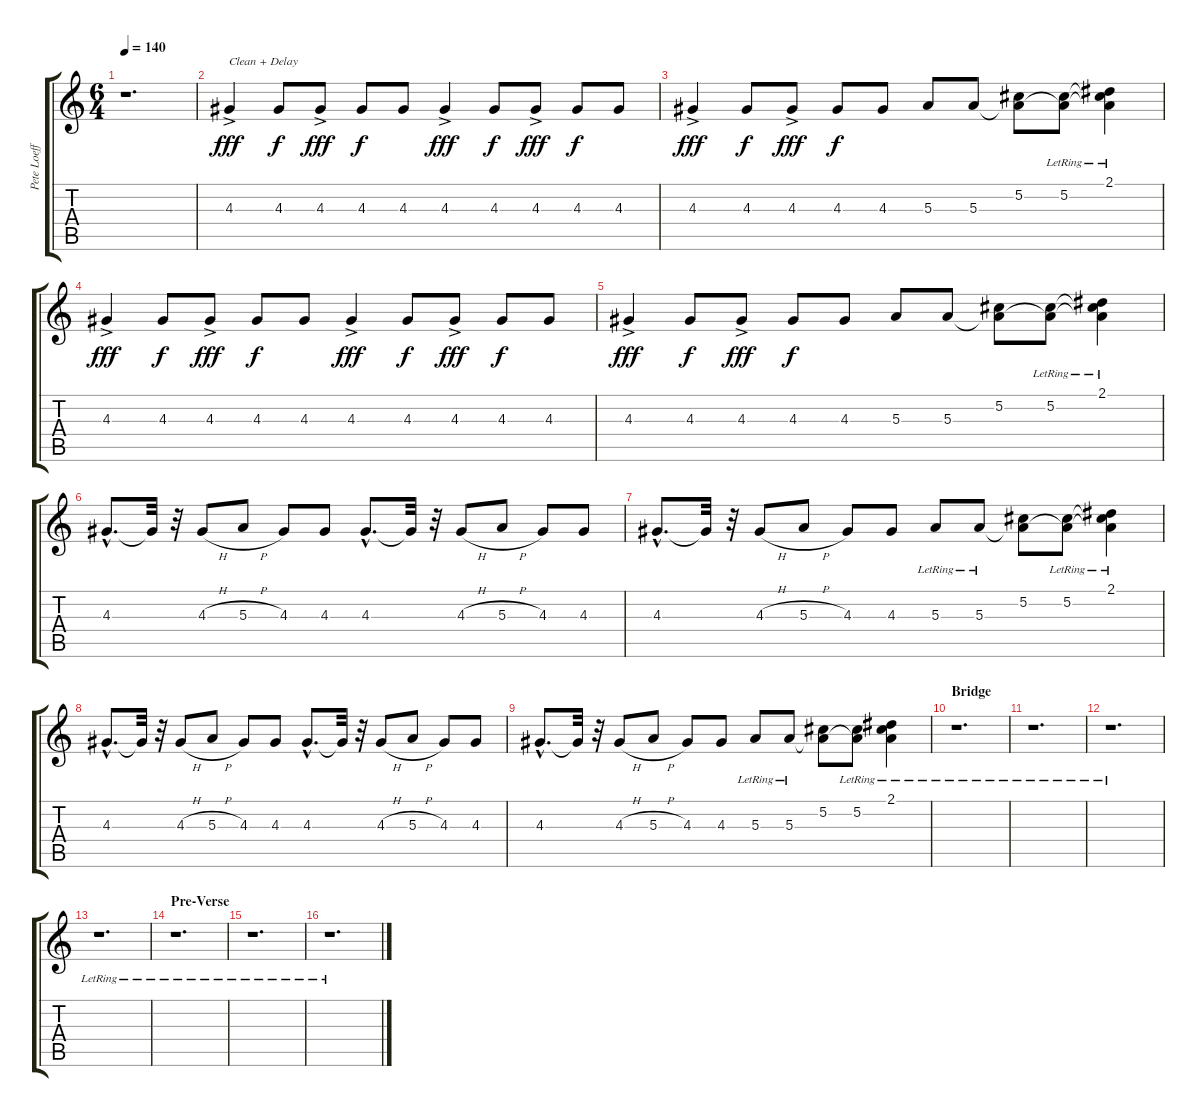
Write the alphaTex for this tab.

\track ("Pete Loeffler - Clean Guitar" "Pete Loeff") {instrument electricguitarjazz}
\staff {score tabs}
\tuning (Db4 Ab3 E3 B2 Gb2 B1) {hide}
\ts (6 4)
\tempo 140
\clef g2
\ks c
r.1{d dy f} |
4.3{ac}.4{txt "Clean + Delay" dy fff} 4.3.8{dy f} 4.3{ac}.8{dy fff} 4.3.8{dy f} 4.3.8 4.3{ac}.4{dy fff} 4.3.8{dy f} 4.3{ac}.8{dy fff} 4.3.8{dy f} 4.3.8 |
4.3{ac}.4{dy fff} 4.3.8{dy f} 4.3{ac}.8{dy fff} 4.3.8{dy f} 4.3.8 5.3.8 5.3.8 (5.2 5.3{t}).8 (5.2{lr} 5.3{t}).8 (2.1{lr} 5.2{t} 5.3{t}).4 |
4.3{ac}.4{dy fff} 4.3.8{dy f} 4.3{ac}.8{dy fff} 4.3.8{dy f} 4.3.8 4.3{ac}.4{dy fff} 4.3.8{dy f} 4.3{ac}.8{dy fff} 4.3.8{dy f} 4.3.8 |
4.3{ac}.4{dy fff} 4.3.8{dy f} 4.3{ac}.8{dy fff} 4.3.8{dy f} 4.3.8 5.3.8 5.3.8 (5.2 5.3{t}).8 (5.2{lr} 5.3{t}).8 (2.1{lr} 5.2{t} 5.3{t}).4 |
4.3{hac}.8{d} 4.3{t}.32 r.32 4.3{h}.8 5.3{h}.8 4.3.8 4.3.8 4.3{hac}.8{d} 4.3{t}.32 r.32 4.3{h}.8 5.3{h}.8 4.3.8 4.3.8 |
4.3{hac}.8{d} 4.3{t}.32 r.32 4.3{h}.8 5.3{h}.8 4.3.8 4.3.8 5.3{lr}.8 5.3{lr}.8 (5.2 5.3{t}).8 (5.2{lr} 5.3{t}).8 (2.1{lr} 5.2{t} 5.3{t}).4 |
4.3{hac}.8{d} 4.3{t}.32 r.32 4.3{h}.8 5.3{h}.8 4.3.8 4.3.8 4.3{hac}.8{d} 4.3{t}.32 r.32 4.3{h}.8 5.3{h}.8 4.3.8 4.3.8 |
4.3{hac}.8{d} 4.3{t}.32 r.32 4.3{h}.8 5.3{h}.8 4.3.8 4.3.8 5.3{lr}.8 5.3{lr}.8 (5.2 5.3{t}).8 (5.2{lr} 5.3{t}).8 (2.1{lr} 5.2{t} 5.3{t}).4 |
\section ("" "Bridge")
r.1{d} |
r.1{d} |
r.1{d} |
r.1{d} |
\section ("" "Pre-Verse")
r.1{d} |
r.1{d} |
r.1{d}
